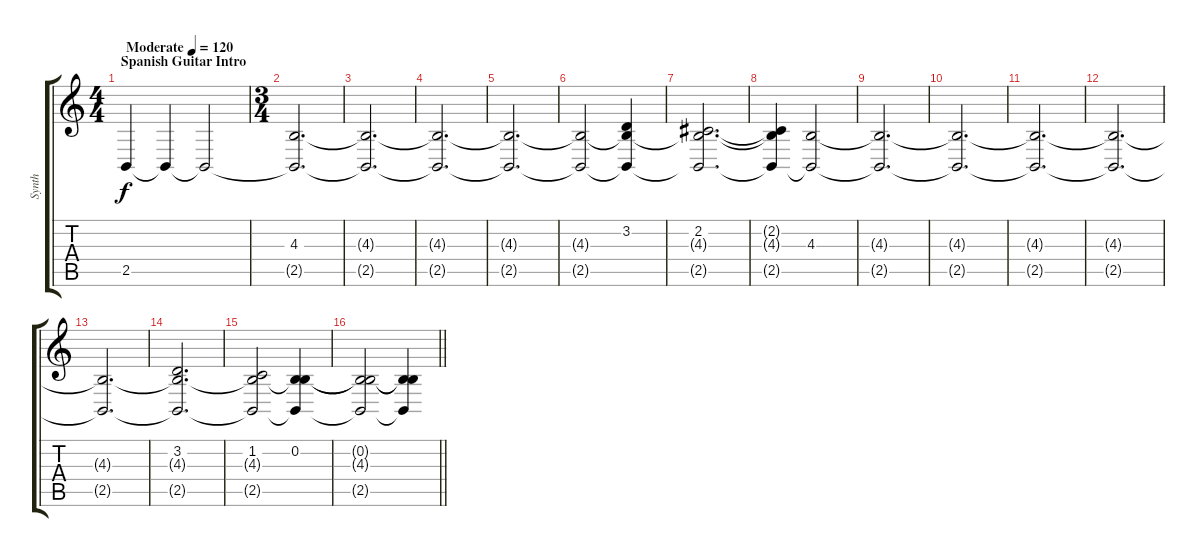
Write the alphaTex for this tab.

\track ("Synth" "Synth") {instrument stringensemble2}
\staff {score tabs}
\tuning (E4 B3 G3 D3 A2 E2) {hide}
\ts (4 4)
\section ("" "Spanish Guitar Intro")
\tempo (120 "Moderate")
\clef g2
\ks c
2.5.4{dy f volume 0 instrument stringensemble2} 2.5{t}.4{volume 6} 2.5{t}.2 |
\ts (3 4)
(4.3 2.5{t}).2{d volume 8} |
(4.3{t} 2.5{t}).2{d} |
(4.3{t} 2.5{t}).2{d} |
(4.3{t} 2.5{t}).2{d volume 10} |
(4.3{t} 2.5{t}).2 (3.2 4.3{t} 2.5{t}).4{volume 8} |
(2.2 4.3{t} 2.5{t}).2{d} |
(2.2{t} 4.3{t} 2.5{t}).4 (4.3 2.5{t}).2 |
(4.3{t} 2.5{t}).2{d} |
(4.3{t} 2.5{t}).2{d} |
(4.3{t} 2.5{t}).2{d volume 11 instrument stringensemble1} |
(4.3{t} 2.5{t}).2{d} |
(4.3{t} 2.5{t}).2{d} |
(3.2 4.3{t} 2.5{t}).2{d} |
(1.2 4.3{t} 2.5{t}).2{volume 12} (0.2 4.3{t} 2.5{t}).4 |
\barLineRight lightlight
(0.2{t} 4.3{t} 2.5{t}).2 (0.2{t} 4.3{t} 2.5{t}).4{volume 10}
